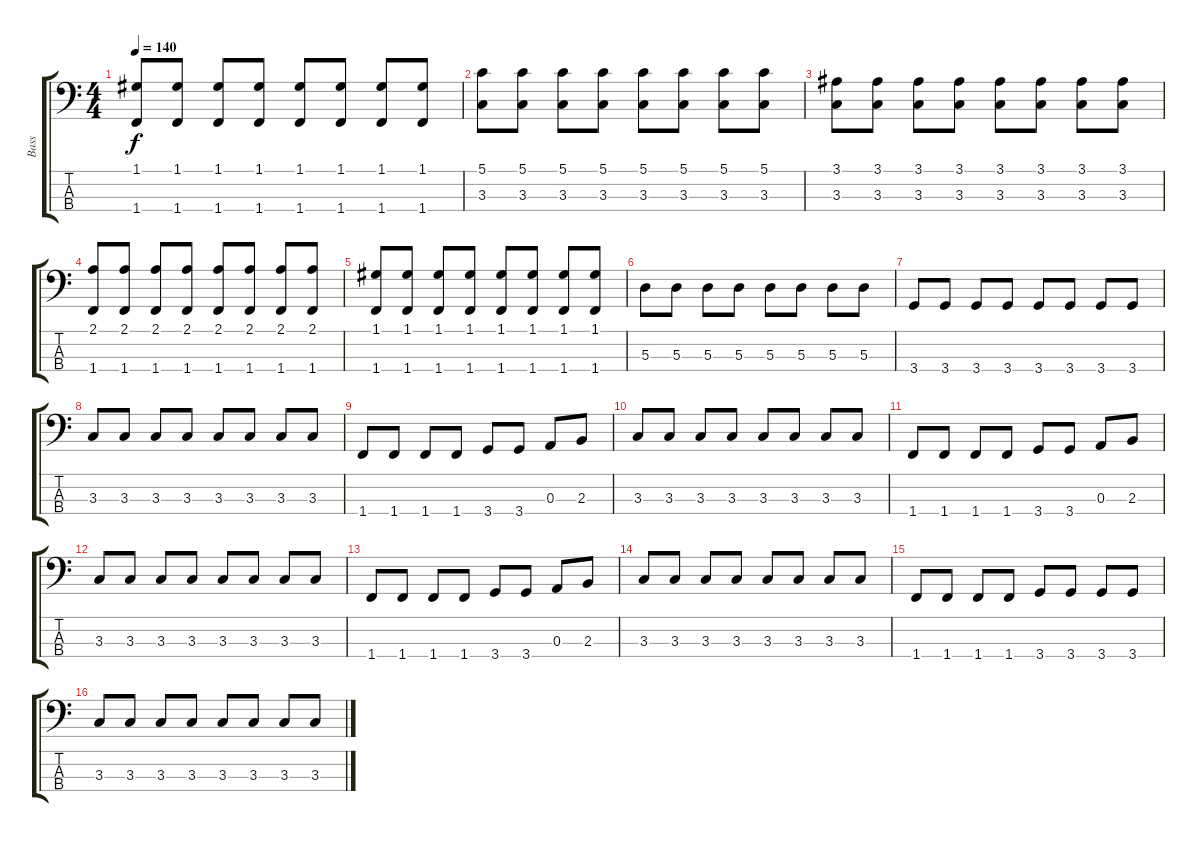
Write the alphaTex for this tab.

\track ("Bass" "Bass") {instrument electricbassfinger}
\staff {score tabs}
\tuning (G2 D2 A1 E1) {hide}
\ts (4 4)
\tempo 140
\clef f4
\ks c
(1.1 1.4).8{dy f} (1.1 1.4).8 (1.1 1.4).8 (1.1 1.4).8 (1.1 1.4).8 (1.1 1.4).8 (1.1 1.4).8 (1.1 1.4).8 |
(5.1 3.3).8 (5.1 3.3).8 (5.1 3.3).8 (5.1 3.3).8 (5.1 3.3).8 (5.1 3.3).8 (5.1 3.3).8 (5.1 3.3).8 |
(3.1 3.3).8 (3.1 3.3).8 (3.1 3.3).8 (3.1 3.3).8 (3.1 3.3).8 (3.1 3.3).8 (3.1 3.3).8 (3.1 3.3).8 |
(2.1 1.4).8 (2.1 1.4).8 (2.1 1.4).8 (2.1 1.4).8 (2.1 1.4).8 (2.1 1.4).8 (2.1 1.4).8 (2.1 1.4).8 |
(1.1 1.4).8 (1.1 1.4).8 (1.1 1.4).8 (1.1 1.4).8 (1.1 1.4).8 (1.1 1.4).8 (1.1 1.4).8 (1.1 1.4).8 |
5.3.8 5.3.8 5.3.8 5.3.8 5.3.8 5.3.8 5.3.8 5.3.8 |
3.4.8 3.4.8 3.4.8 3.4.8 3.4.8 3.4.8 3.4.8 3.4.8 |
3.3.8 3.3.8 3.3.8 3.3.8 3.3.8 3.3.8 3.3.8 3.3.8 |
1.4.8 1.4.8 1.4.8 1.4.8 3.4.8 3.4.8 0.3.8 2.3.8 |
3.3.8 3.3.8 3.3.8 3.3.8 3.3.8 3.3.8 3.3.8 3.3.8 |
1.4.8 1.4.8 1.4.8 1.4.8 3.4.8 3.4.8 0.3.8 2.3.8 |
3.3.8 3.3.8 3.3.8 3.3.8 3.3.8 3.3.8 3.3.8 3.3.8 |
1.4.8 1.4.8 1.4.8 1.4.8 3.4.8 3.4.8 0.3.8 2.3.8 |
3.3.8 3.3.8 3.3.8 3.3.8 3.3.8 3.3.8 3.3.8 3.3.8 |
1.4.8 1.4.8 1.4.8 1.4.8 3.4.8 3.4.8 3.4.8 3.4.8 |
3.3.8 3.3.8 3.3.8 3.3.8 3.3.8 3.3.8 3.3.8 3.3.8
